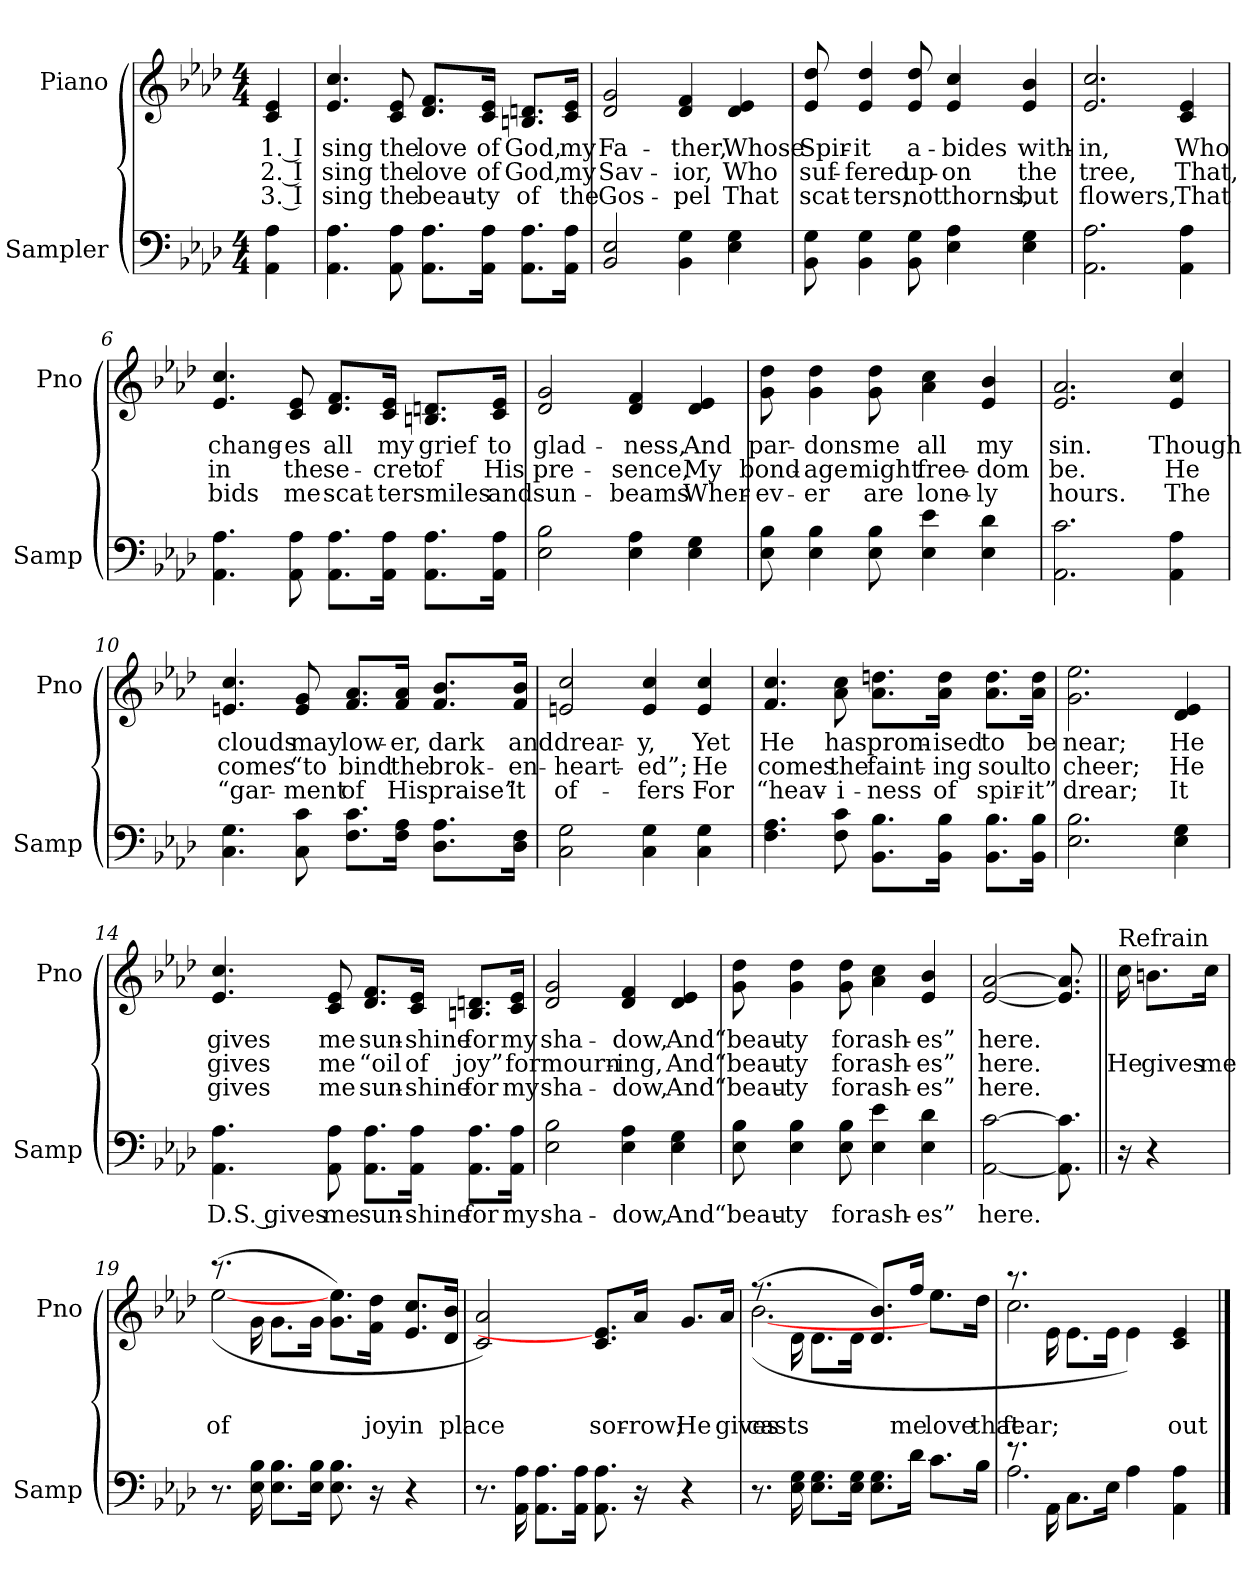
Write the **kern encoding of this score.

**kern	**text	**kern	**text	**text	**text
*part2	*part2	*part1	*part1	*part1	*part1
*staff2	*staff2	*staff1	*staff1	*staff1	*staff1
*I"Sampler	*	*I"Piano	*	*	*
*I'Samp	*	*I'Pno	*	*	*
*clefF4	*	*clefG2	*	*	*
*k[b-e-a-d-]	*	*k[b-e-a-d-]	*	*	*
*A-:	*	*A-:	*	*	*
*M4/4	*	*M4/4	*	*	*
=1	=1	=1	=1	=1	=1
4AA- 4A-	.	4c 4e-	1. I	2. I	3. I
=2	=2	=2	=2	=2	=2
4.AA- 4.A-	.	4.e- 4.cc	sing	sing	sing
8AA- 8A-	.	8c 8e-	the	the	the
8.AA-\ 8.A-\L	.	8.d-/ 8.f/L	love	love	beau-
16AA-\ 16A-\Jk	.	16c/ 16e-/Jk	of	of	-ty
8.AA-\ 8.A-\L	.	8.Bn/ 8.dn/L	God,	God,	of
16AA-\ 16A-\Jk	.	16c/ 16e-/Jk	my	my	the
=3	=3	=3	=3	=3	=3
2BB- 2E-	.	2d- 2g	Fa-	Sav-	Gos-
4BB- 4G	.	4d- 4f	-ther,	-ior,	-pel
4E- 4G	.	4d- 4e-	Whose	Who	That
=4	=4	=4	=4	=4	=4
8BB- 8G	.	8e- 8dd-	Spir-	suf-	scat-
4BB- 4G	.	4e- 4dd-	-it	-fered	-ters,
8BB- 8G	.	8e- 8dd-	a-	up-	not
4E- 4A-	.	4e- 4cc	-bides	-on	thorns,
4E- 4G	.	4e- 4b-	with-	the	but
=5	=5	=5	=5	=5	=5
2.AA- 2.A-	.	2.e- 2.cc	-in,	tree,	flowers,
4AA- 4A-	.	4c 4e-	Who	That,	That
=6	=6	=6	=6	=6	=6
4.AA- 4.A-	.	4.e- 4.cc	chang-	in	bids
8AA- 8A-	.	8c 8e-	-es	the	me
8.AA-\ 8.A-\L	.	8.d-/ 8.f/L	all	se-	scat-
16AA-\ 16A-\Jk	.	16c/ 16e-/Jk	my	-cret	-ter
8.AA-\ 8.A-\L	.	8.Bn/ 8.dn/L	grief	of	smiles
16AA-\ 16A-\Jk	.	16c/ 16e-/Jk	to	His	and
=7	=7	=7	=7	=7	=7
2E- 2B-	.	2d- 2g	glad-	pre-	sun-
4E- 4A-	.	4d- 4f	-ness,	-sence,	-beams
4E- 4G	.	4d- 4e-	And	My	Wher-
=8	=8	=8	=8	=8	=8
8E- 8B-	.	8g 8dd-	par-	bond-	-ev-
4E- 4B-	.	4g 4dd-	-dons	-age	-er
8E- 8B-	.	8g 8dd-	me	might	are
4E- 4e-	.	4a- 4cc	all	free-	lone-
4E- 4d-	.	4e- 4b-	my	-dom	-ly
=9	=9	=9	=9	=9	=9
2.AA- 2.c	.	2.e- 2.a-	sin.	be.	hours.
4AA- 4A-	.	4e- 4cc	Though	He	The
=10	=10	=10	=10	=10	=10
4.C 4.G	.	4.en 4.cc	clouds	comes	“gar-
8C 8c	.	8e 8g	may	“to	-ment
8.F\ 8.c\L	.	8.f/ 8.a-/L	low-	bind	of
16F\ 16A-\Jk	.	16f/ 16a-/Jk	-er,	the	His
8.D-\ 8.A-\L	.	8.f/ 8.b-/L	dark	brok-	praise”
16D-\ 16F\Jk	.	16f/ 16b-/Jk	and	-en-	it
=11	=11	=11	=11	=11	=11
2C 2G	.	2en 2cc	drear-	-heart-	of-
4C 4G	.	4e 4cc	-y,	-ed”;	-fers
4C 4G	.	4e 4cc	Yet	He	For
=12	=12	=12	=12	=12	=12
4.F 4.A-	.	4.f 4.cc	He	comes	“heav-
8F 8c	.	8a- 8cc	has	the	-i-
8.BB-\ 8.B-\L	.	8.a-\ 8.ddn\L	prom-	faint-	-ness
16BB-\ 16B-\Jk	.	16a-\ 16dd\Jk	-ised	-ing	of
8.BB-\ 8.B-\L	.	8.a-\ 8.dd\L	to	soul	spir-
16BB-\ 16B-\Jk	.	16a-\ 16dd\Jk	be	to	-it”
=13	=13	=13	=13	=13	=13
2.E- 2.B-	.	2.g 2.ee-	near;	cheer;	drear;
4E- 4G	.	4d- 4e-	He	He	It
=14	=14	=14	=14	=14	=14
4.AA- 4.A-	D.S. gives	4.e- 4.cc	gives	gives	gives
8AA- 8A-	me	8c 8e-	me	me	me
8.AA-\ 8.A-\L	sun-	8.d-/ 8.f/L	sun-	“oil	sun-
16AA-\ 16A-\Jk	-shine	16c/ 16e-/Jk	-shine	of	-shine
8.AA-\ 8.A-\L	for	8.Bn/ 8.dn/L	for	joy”	for
16AA-\ 16A-\Jk	my	16c/ 16e-/Jk	my	for	my
=15	=15	=15	=15	=15	=15
2E- 2B-	sha-	2d- 2g	sha-	mourn-	sha-
4E- 4A-	-dow,	4d- 4f	-dow,	-ing,	-dow,
4E- 4G	And	4d- 4e-	And	And	And
=16	=16	=16	=16	=16	=16
8E- 8B-	“beau-	8g 8dd-	“beau-	“beau-	“beau-
4E- 4B-	-ty	4g 4dd-	-ty	-ty	-ty
8E- 8B-	for	8g 8dd-	for	for	for
4E- 4e-	ash-	4a- 4cc	ash-	ash-	ash-
4E- 4d-	-es”	4e- 4b-	-es”	-es”	-es”
=17	=17	=17	=17	=17	=17
[2AA- [2c	here.	[2e- [2a-	here.	here.	here.
8.AA-] 8.c]	.	8.e-] 8.a-]	.	.	.
=18||	=18||	=18||	=18||	=18||	=18||
!	!	!LO:TX:t=Refrain	!	!	!
16r	.	16cc	.	He	.
4r	.	8.bn\L	.	gives	.
.	.	16cc\Jk	.	me	.
=19	=19	=19	=19	=19	=19
*	*	*^	*	*	*
8.r	.	(8.r	([2ee-	.	of	.
16E- 16B-	.	16g\	.	.	.	.
8.E-\ 8.B-\L	.	8.g\L	.	.	.	.
16E-\ 16B-\Jk	.	16g\Jk	.	.	.	.
8.E- 8.B-	.	8.g\ 8.ee-\L)	2ryy	.	.	.
16r	.	16f\ 16dd-\Jk	.	.	joy	.
4r	.	8.e-/ 8.cc/L	.	.	in	.
.	.	16d-/ 16b-/Jk	.	.	place	.
*	*	*v	*v	*	*	*
=20	=20	=20	=20	=20	=20
8.r	.	2c 2a-)	.	.	.
16AA- 16A-	.	.	.	.	.
8.AA-\ 8.A-\L	.	.	.	.	.
16AA-\ 16A-\Jk	.	.	.	.	.
8.AA- 8.A-	.	8.c/ 8.e-]/L	.	sor-	.
16r	.	16a-/Jk	.	-row;	.
4r	.	8.g/L	.	He	.
.	.	16a-/Jk	.	gives	.
=21	=21	=21	=21	=21	=21
*	*	*^	*	*	*
8.r	.	(8.r	([2.b-	.	casts	.
16E- 16G	.	16d-\	.	.	.	.
8.E-\ 8.G\L	.	8.d-\L	.	.	.	.
16E-\ 16G\Jk	.	16d-\Jk	.	.	.	.
8.E-\ 8.G\L	.	8.d-/ 8.b-/L)	.	.	.	.
16d-\Jk	.	16ff/Jk	.	.	me	.
8.c\L	.	8.ee-\L	4ryy	.	love	.
16B-\Jk	.	16dd-\Jk	.	.	that	.
=22	=22	=22	=22	=22	=22	=22
*^	*	*	*	*	*	*
8.r	2.A-	.	8.r	2.cc	.	fear;	.
16AA-\	.	.	16e-\	.	.	.	.
8.C\L	.	.	8.e-\L	.	.	.	.
16E-\Jk	.	.	16e-\Jk	.	.	.	.
4A-\	.	.	4e-\)	.	.	.	.
4AA- 4A-	4ryy	.	4c 4e-	4ryy	.	out	.
*v	*v	*	*	*	*	*	*
*	*	*v	*v	*	*	*
==	==	==	==	==	==
*-	*-	*-	*-	*-	*-
